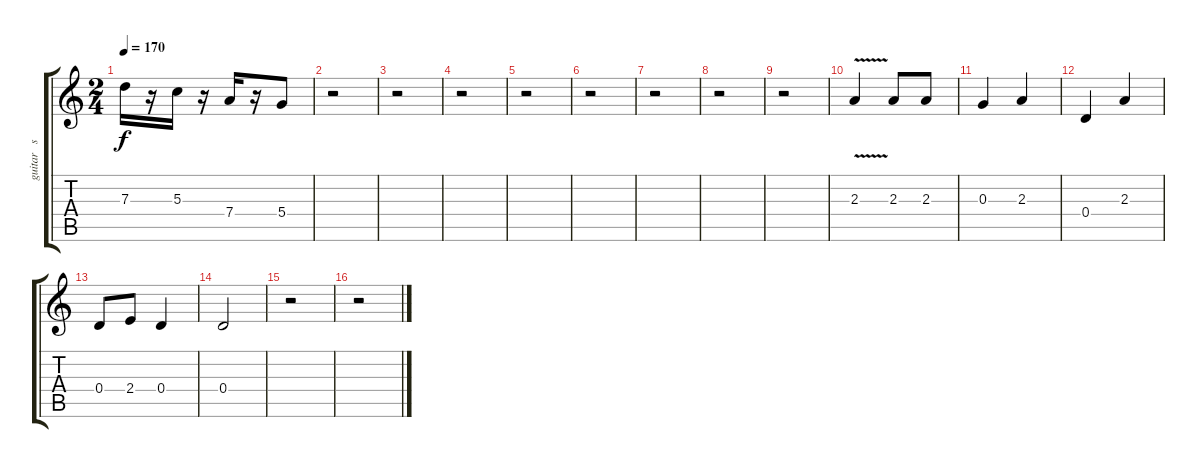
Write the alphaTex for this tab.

\track ("guitar   solo    two" "guitar   s") {instrument overdrivenguitar}
\staff {score tabs}
\tuning (E4 B3 G3 D3 A2 E2) {hide}
\ts (2 4)
\tempo 170
\clef g2
\ks c
7.3.16{dy f} r.16 5.3.16 r.16 7.4.16 r.16 5.4.8 |
r.2 |
r.2 |
r.2 |
r.2 |
r.2 |
r.2 |
r.2 |
r.2 |
2.3{v}.4 2.3.8 2.3.8 |
0.3.4 2.3.4 |
0.4.4 2.3.4 |
0.4.8 2.4.8 0.4.4 |
0.4.2 |
r.2 |
r.2
